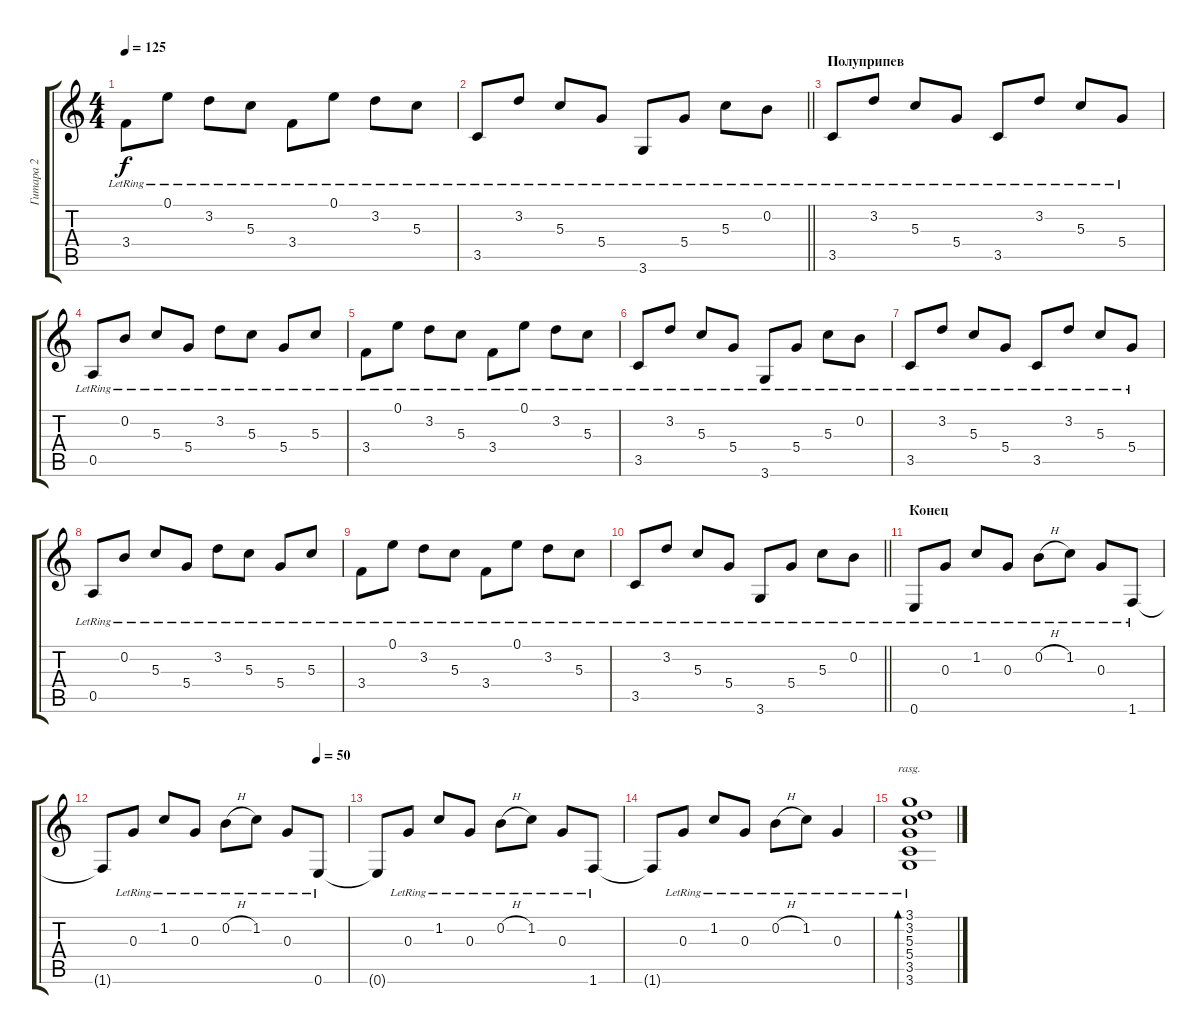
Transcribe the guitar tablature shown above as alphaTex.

\track ("Гитара 2" "Гитара 2") {instrument acousticguitarnylon}
\staff {score tabs}
\tuning (E4 B3 G3 D3 A2 E2) {hide}
\ts (4 4)
\tempo 125
\clef g2
\ks c
3.4{lr}.8{dy f} 0.1{lr}.8 3.2{lr}.8 5.3{lr}.8 3.4{lr}.8 0.1{lr}.8 3.2{lr}.8 5.3{lr}.8 |
\barLineRight lightlight
3.5{lr}.8 3.2{lr}.8 5.3{lr}.8 5.4{lr}.8 3.6{lr}.8 5.4{lr}.8 5.3{lr}.8 0.2{lr}.8 |
\section ("" "Полуприпев")
3.5{lr}.8 3.2{lr}.8 5.3{lr}.8 5.4{lr}.8 3.5{lr}.8 3.2{lr}.8 5.3{lr}.8 5.4{lr}.8 |
0.5{lr}.8 0.2{lr}.8 5.3{lr}.8 5.4{lr}.8 3.2{lr}.8 5.3{lr}.8 5.4{lr}.8 5.3{lr}.8 |
3.4{lr}.8 0.1{lr}.8 3.2{lr}.8 5.3{lr}.8 3.4{lr}.8 0.1{lr}.8 3.2{lr}.8 5.3{lr}.8 |
3.5{lr}.8 3.2{lr}.8 5.3{lr}.8 5.4{lr}.8 3.6{lr}.8 5.4{lr}.8 5.3{lr}.8 0.2{lr}.8 |
3.5{lr}.8 3.2{lr}.8 5.3{lr}.8 5.4{lr}.8 3.5{lr}.8 3.2{lr}.8 5.3{lr}.8 5.4{lr}.8 |
0.5{lr}.8 0.2{lr}.8 5.3{lr}.8 5.4{lr}.8 3.2{lr}.8 5.3{lr}.8 5.4{lr}.8 5.3{lr}.8 |
3.4{lr}.8 0.1{lr}.8 3.2{lr}.8 5.3{lr}.8 3.4{lr}.8 0.1{lr}.8 3.2{lr}.8 5.3{lr}.8 |
\barLineRight lightlight
3.5{lr}.8 3.2{lr}.8 5.3{lr}.8 5.4{lr}.8 3.6{lr}.8 5.4{lr}.8 5.3{lr}.8 0.2{lr}.8 |
\section ("" "Конец")
0.6{lr}.8 0.3{lr}.8 1.2{lr}.8 0.3{lr}.8 0.2{h lr}.8 1.2{lr}.8 0.3{lr}.8 1.6{lr}.8 |
\tempo (50 0.875)
1.6{t}.8 0.3{lr}.8 1.2{lr}.8 0.3{lr}.8 0.2{h lr}.8 1.2{lr}.8 0.3{lr}.8 0.6{lr}.8 |
0.6{t}.8 0.3{lr}.8 1.2{lr}.8 0.3{lr}.8 0.2{h lr}.8 1.2{lr}.8 0.3{lr}.8 1.6{lr}.8 |
1.6{t}.8 0.3{lr}.8 1.2{lr}.8 0.3{lr}.8 0.2{h lr}.8 1.2{lr}.8 0.3{lr}.4 |
(3.1{lr} 3.2{lr} 5.3{lr} 5.4{lr} 3.5{lr} 3.6{lr}).1{bd 120 rasg ii}
